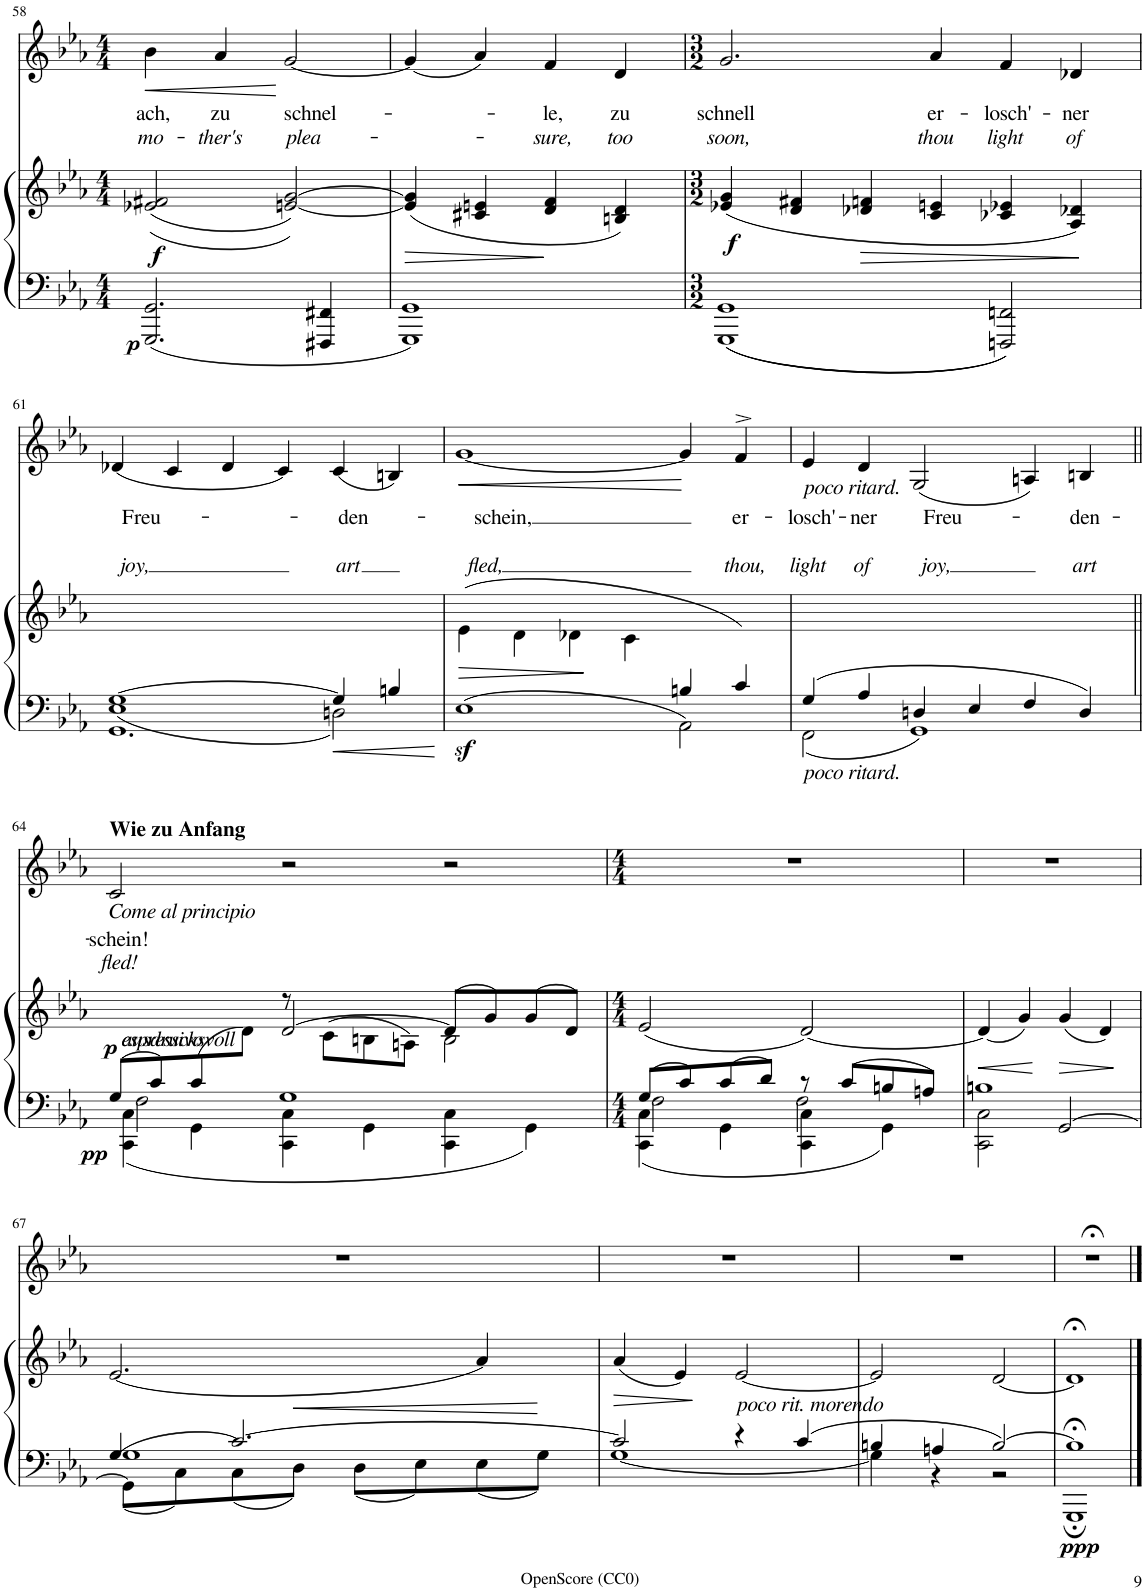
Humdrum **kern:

**kern	**kern	**dynam	**kern	**text	**text	**dynam
*part2	*part2	*part2	*part1	*part1	*part1	*part1
*staff3	*staff2	*staff2/3	*staff1	*staff1	*staff1	*staff1
*I"Piano	*	*	*I"Gesang Voice	*	*	*
*I'Pno	*	*	*	*	*	*
!!LO:PB:g=z
*clefF4	*clefG2	*	*clefG2	*	*	*
*k[b-e-a-]	*k[b-e-a-]	*	*k[b-e-a-]	*	*	*
*M4/4	*M4/4	*	*M4/4	*	*	*
=58	=58	=58	=58	=58	=58	=58
!	!	!LO:DY:b=2	!	!LO:LY:b	!LO:LY:b	!LO:HP:b
!	!	!LO:DY:n=1:b	!	!	!	!
2.GGG/ 2.GG/	((2e-X/ 2f#X/	p f	4b-\	ach,	mo-	<
!	!	!	!	!LO:LY:b	!LO:LY:b	!
.	.	.	4a-/	zu	-ther's	.
!	!	!	!	!LO:LY:b	!LO:LY:b	!
.	[2en/ [2g/))	.	[2g/	schnel-	plea-	[
4FFF#X/ 4FF#X/	.	.	.	.	.	.
=59	=59	=59	=59	=59	=59	=59
!	!	!LO:HP:b	!	!	!	!
1GGG 1GG	(4e/] 4g/]	>	(4g/]	.	.	.
.	4c#X/ 4en/	.	4a-/)	.	.	.
!	!	!	!	!LO:LY:b	!LO:LY:b	!
.	4d/ 4f/	]	4f/	-le,	-sure,	.
!	!	!	!	!LO:LY:b	!LO:LY:b	!
.	4Bn/ 4d/)	.	4d/	zu	too	.
=60	=60	=60	=60	=60	=60	=60
*M3/2	*M3/2	*	*M3/2	*	*	*
!	!	!LO:DY:b	!	!LO:LY:b	!LO:LY:b	!
1GGG 1GG	(4e-X/ 4g/	f	2.g/	schnell	soon,	.
.	4d/ 4f#X/	.	.	.	.	.
!	!	!LO:HP:b	!	!	!	!
.	4d-X/ 4fn/	>	.	.	.	.
!	!	!	!	!LO:LY:b	!LO:LY:b	!
.	4c/ 4en/	.	4a-/	er-	thou	.
!	!	!	!	!LO:LY:b	!LO:LY:b	!
2FFFn/ 2FFn/	4c-X/ 4e-X/	.	4f/	-losch'-	light	.
!	!	!	!	!LO:LY:b	!LO:LY:b	!
.	4A-/ 4d-X/)	]	4d-X/	-ner	of	.
!!LO:LB:g=z
=61	=61	=61	=61	=61	=61	=61
*^	*	*	*	*	*	*
*	*^	*	*	*	*	*	*
!	!	!	!	!	!	!LO:LY:b	!LO:LY:b	!
[1G	1E-	1.GG	1.ryy	.	(4d-X/	Freu-	joy,	.
.	.	.	.	.	4c/	.	.	.
.	.	.	.	.	4d-/	.	.	.
.	.	.	.	.	4c/)	.	.	.
!	!	!	!	!	!	!LO:LY:b	!LO:LY:b	!
4G/]	2Dn\	.	.	.	(4c/	-den-	art	.
4Bn/	.	.	.	.	4Bn/)	.	.	.
*	*v	*v	*	*	*	*	*	*
=62	=62	=62	=62	=62	=62	=62	=62
!	!	!	!LO:HP:b	!	!LO:LY:b	!LO:LY:b	!LO:HP:b
!	!	!	!LO:DY:n=1:b=2	!	!	!	!
1ryy	1E-	(4e-\	> sf	[1g	-schein,	fled,	<
.	.	4d\	.	.	.	.	.
.	.	4d-X\	.	.	.	.	.
.	.	4c\	]	.	.	.	.
4Bn/	2AA-\	2ryy	.	4g/]	.	.	[
!	!	!	!	!	!LO:LY:b	!LO:LY:b	!
4c/)	.	.	.	4f^>/	er-	thou,	.
=63	=63	=63	=63	=63	=63	=63	=63
!	!	!	!	!LO:TX:b:i:t=poco ritard.	!	!	!
!LO:TX:b:i:t=poco ritard.	!	!	!	!	!	!	!
!	!	!	!	!	!LO:LY:b	!LO:LY:b	!
4G/	2FF\	1.ryy	.	4e-/	-losch'-	light	.
!	!	!	!	!	!LO:LY:b	!LO:LY:b	!
4A-/	.	.	.	4d/	-ner	of	.
!	!	!	!	!	!LO:LY:b	!LO:LY:b	!
4Dn/	1GG	.	.	(2G/	Freu-	joy,	.
4E-/	.	.	.	.	.	.	.
4F/	.	.	.	4An/)	.	.	.
!	!	!	!	!	!LO:LY:b	!LO:LY:b	!
4D/	.	.	.	4Bn/	-den-	art	.
!!LO:LB:g=z
=64||	=64||	=64||	=64||	=64||	=64||	=64||	=64||
*	*^	*^	*	*	*	*	*
!	!	!	!	!	!	!LO:TX:a:B:t=Wie zu Anfang	!	!	!
!	!	!	!	!	!	!LO:TX:b:i:t=Come al principio	!	!	!
!	!	!	!LO:TX:b:i:t=ausdrucksvoll	!	!	!	!	!	!
!	!	!	!LO:TX:b:i:t=espressivo	!	!	!	!	!	!
!	!	!	!	!	!LO:DY:b=2	!	!LO:LY:b	!LO:LY:b	!
!	!	!	!	!	!LO:DY:n=1:b	!	!	!	!
8G/L	2G\	4CC\ 4C\	4.ryy	2ryy	pp p	2c/	-schein!	fled!	.
8c/	.	.	.	.	.	.	.	.	.
(8c/	.	4GG\	.	.	.	.	.	.	.
1ryy	.	.	8d\J)	.	.	.	.	.	.
.	1G	4CC\ 4C\	8r	[2d/	.	2r	.	.	.
.	.	.	(8c\L	.	.	.	.	.	.
.	.	4GG\	8Bn\	.	.	.	.	.	.
.	.	.	8An\J)	.	.	.	.	.	.
.	.	4CC\ 4C\	(8d/L]	2B\	.	2r	.	.	.
.	.	.	8g/)	.	.	.	.	.	.
.	.	4GG\	(8g/	.	.	.	.	.	.
8ryy	.	.	8d/J)	.	.	.	.	.	.
*	*	*	*v	*v	*	*	*	*	*
=65	=65	=65	=65	=65	=65	=65	=65	=65
*M4/4	*	*	*M4/4	*	*M4/4	*	*	*
8G/L	2G\	4CC\ 4C\	(2e-/	.	1r	.	.	.
8c/	.	.	.	.	.	.	.	.
8c/	.	4GG\	.	.	.	.	.	.
8d/J	.	.	.	.	.	.	.	.
8r	2G\	4CC\ 4C\	[2d/)	.	.	.	.	.
8c/L	.	.	.	.	.	.	.	.
8Bn/	.	4GG\	.	.	.	.	.	.
8An/J	.	.	.	.	.	.	.	.
*	*v	*v	*	*	*	*	*	*
=66	=66	=66	=66	=66	=66	=66	=66
!	!	!	!LO:HP:b	!	!	!	!
1Bn	2CC\ 2C\	(4d/]	<	1r	.	.	.
.	.	4g/)	.	.	.	.	.
!	!	!	!LO:HP:n=1:b	!	!	!	!
.	[2GG/	(4g/	[ >	.	.	.	.
.	.	4d/)	.	.	.	.	.
*v	*v	*	*	*	*	*	*
.	.	]	.	.	.	.
!!LO:LB:g=z
=67	=67	=67	=67	=67	=67	=67
*^	*	*	*	*	*	*
*	*^	*	*	*	*	*	*
4G/	1G	8GG\L]	(2.e-/	.	1r	.	.	.
.	.	8C\	.	.	.	.	.	.
[2.c/	.	8C\	.	.	.	.	.	.
.	.	8D\J	.	.	.	.	.	.
.	.	8D\L	.	.	.	.	.	.
.	.	8E-\	.	.	.	.	.	.
.	.	8E-\	4a-/)	.	.	.	.	.
.	.	8G\J	.	.	.	.	.	.
=68	=68	=68	=68	=68	=68	=68	=68	=68
!	!	!	!	!LO:HP:b	!	!	!	!
*	*v	*v	*	*	*	*	*	*
2c/]	[1G	(4a-/	>	1r	.	.	.
.	.	4e-/)	]	.	.	.	.
!	!	!LO:TX:b:i:t=poco rit. morendo	!	!	!	!	!
4r	.	[2e-/	.	.	.	.	.
4c/	.	.	.	.	.	.	.
=69	=69	=69	=69	=69	=69	=69	=69
4Bn/	4G\]	2e-/]	.	1r	.	.	.
4An/	4r	.	.	.	.	.	.
!	!	!	!LO:DY:b=2	!	!	!	!
[2B/	2r	[2d/	ppp	.	.	.	.
=70	=70	=70	=70	=70	=70	=70	=70
1B;<]	1GGG;	1d;<]	.	1r;<	.	.	.
*v	*v	*	*	*	*	*	*
==	==	==	==	==	==	==
*-	*-	*-	*-	*-	*-	*-
